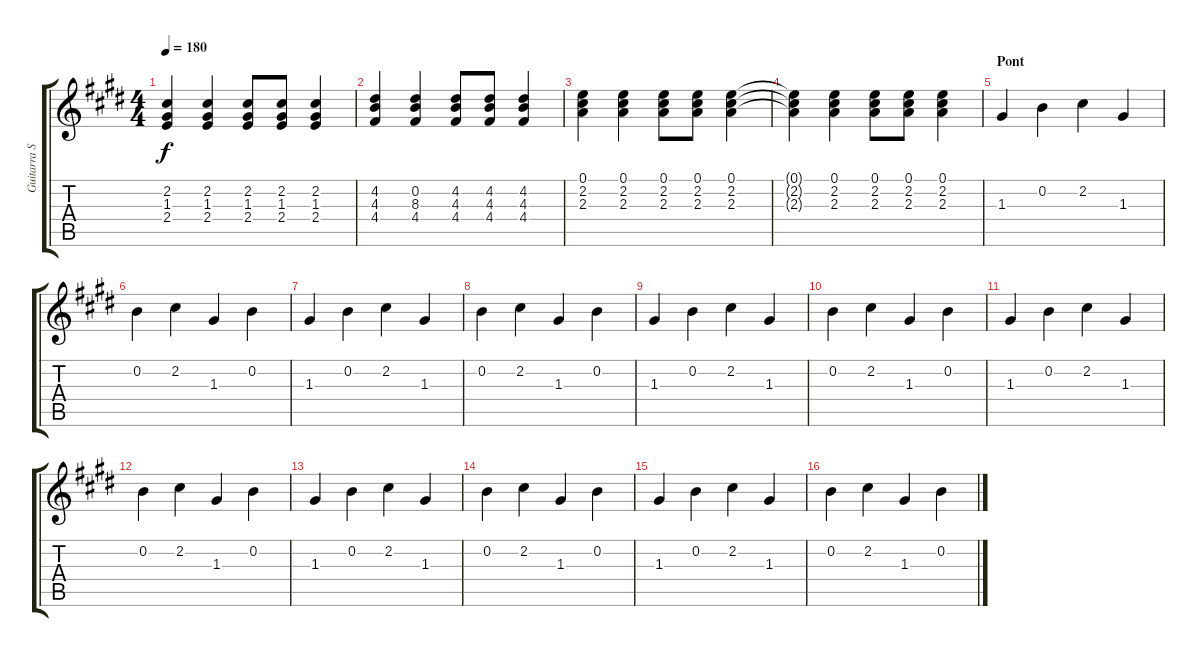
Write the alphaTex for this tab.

\track ("Guitarra Solo" "Guitarra S") {instrument distortionguitar}
\staff {score tabs}
\tuning (E4 B3 G3 D3 A2 E2) {hide}
\ts (4 4)
\tempo 180
\clef g2
\ks e
(2.2 1.3 2.4).4{dy f} (2.2 1.3 2.4).4 (2.2 1.3 2.4).8 (2.2 1.3 2.4).8 (2.2 1.3 2.4).4 |
(4.2 4.3 4.4).4 (0.2 8.3 4.4).4 (4.2 4.3 4.4).8 (4.2 4.3 4.4).8 (4.2 4.3 4.4).4 |
(0.1 2.2 2.3).4 (0.1 2.2 2.3).4 (0.1 2.2 2.3).8 (0.1 2.2 2.3).8 (0.1 2.2 2.3).4 |
(0.1{t} 2.2{t} 2.3{t}).4 (0.1 2.2 2.3).4 (0.1 2.2 2.3).8 (0.1 2.2 2.3).8 (0.1 2.2 2.3).4 |
\section ("" "Pont")
1.3.4{volume 14 instrument pad3polysynth} 0.2.4 2.2.4 1.3.4 |
0.2.4 2.2.4 1.3.4 0.2.4 |
1.3.4 0.2.4 2.2.4 1.3.4 |
0.2.4 2.2.4 1.3.4 0.2.4 |
1.3.4 0.2.4 2.2.4 1.3.4 |
0.2.4 2.2.4 1.3.4 0.2.4 |
1.3.4 0.2.4 2.2.4 1.3.4 |
0.2.4 2.2.4 1.3.4 0.2.4 |
1.3.4 0.2.4 2.2.4 1.3.4 |
0.2.4 2.2.4 1.3.4 0.2.4 |
1.3.4 0.2.4 2.2.4 1.3.4 |
0.2.4 2.2.4 1.3.4 0.2.4
